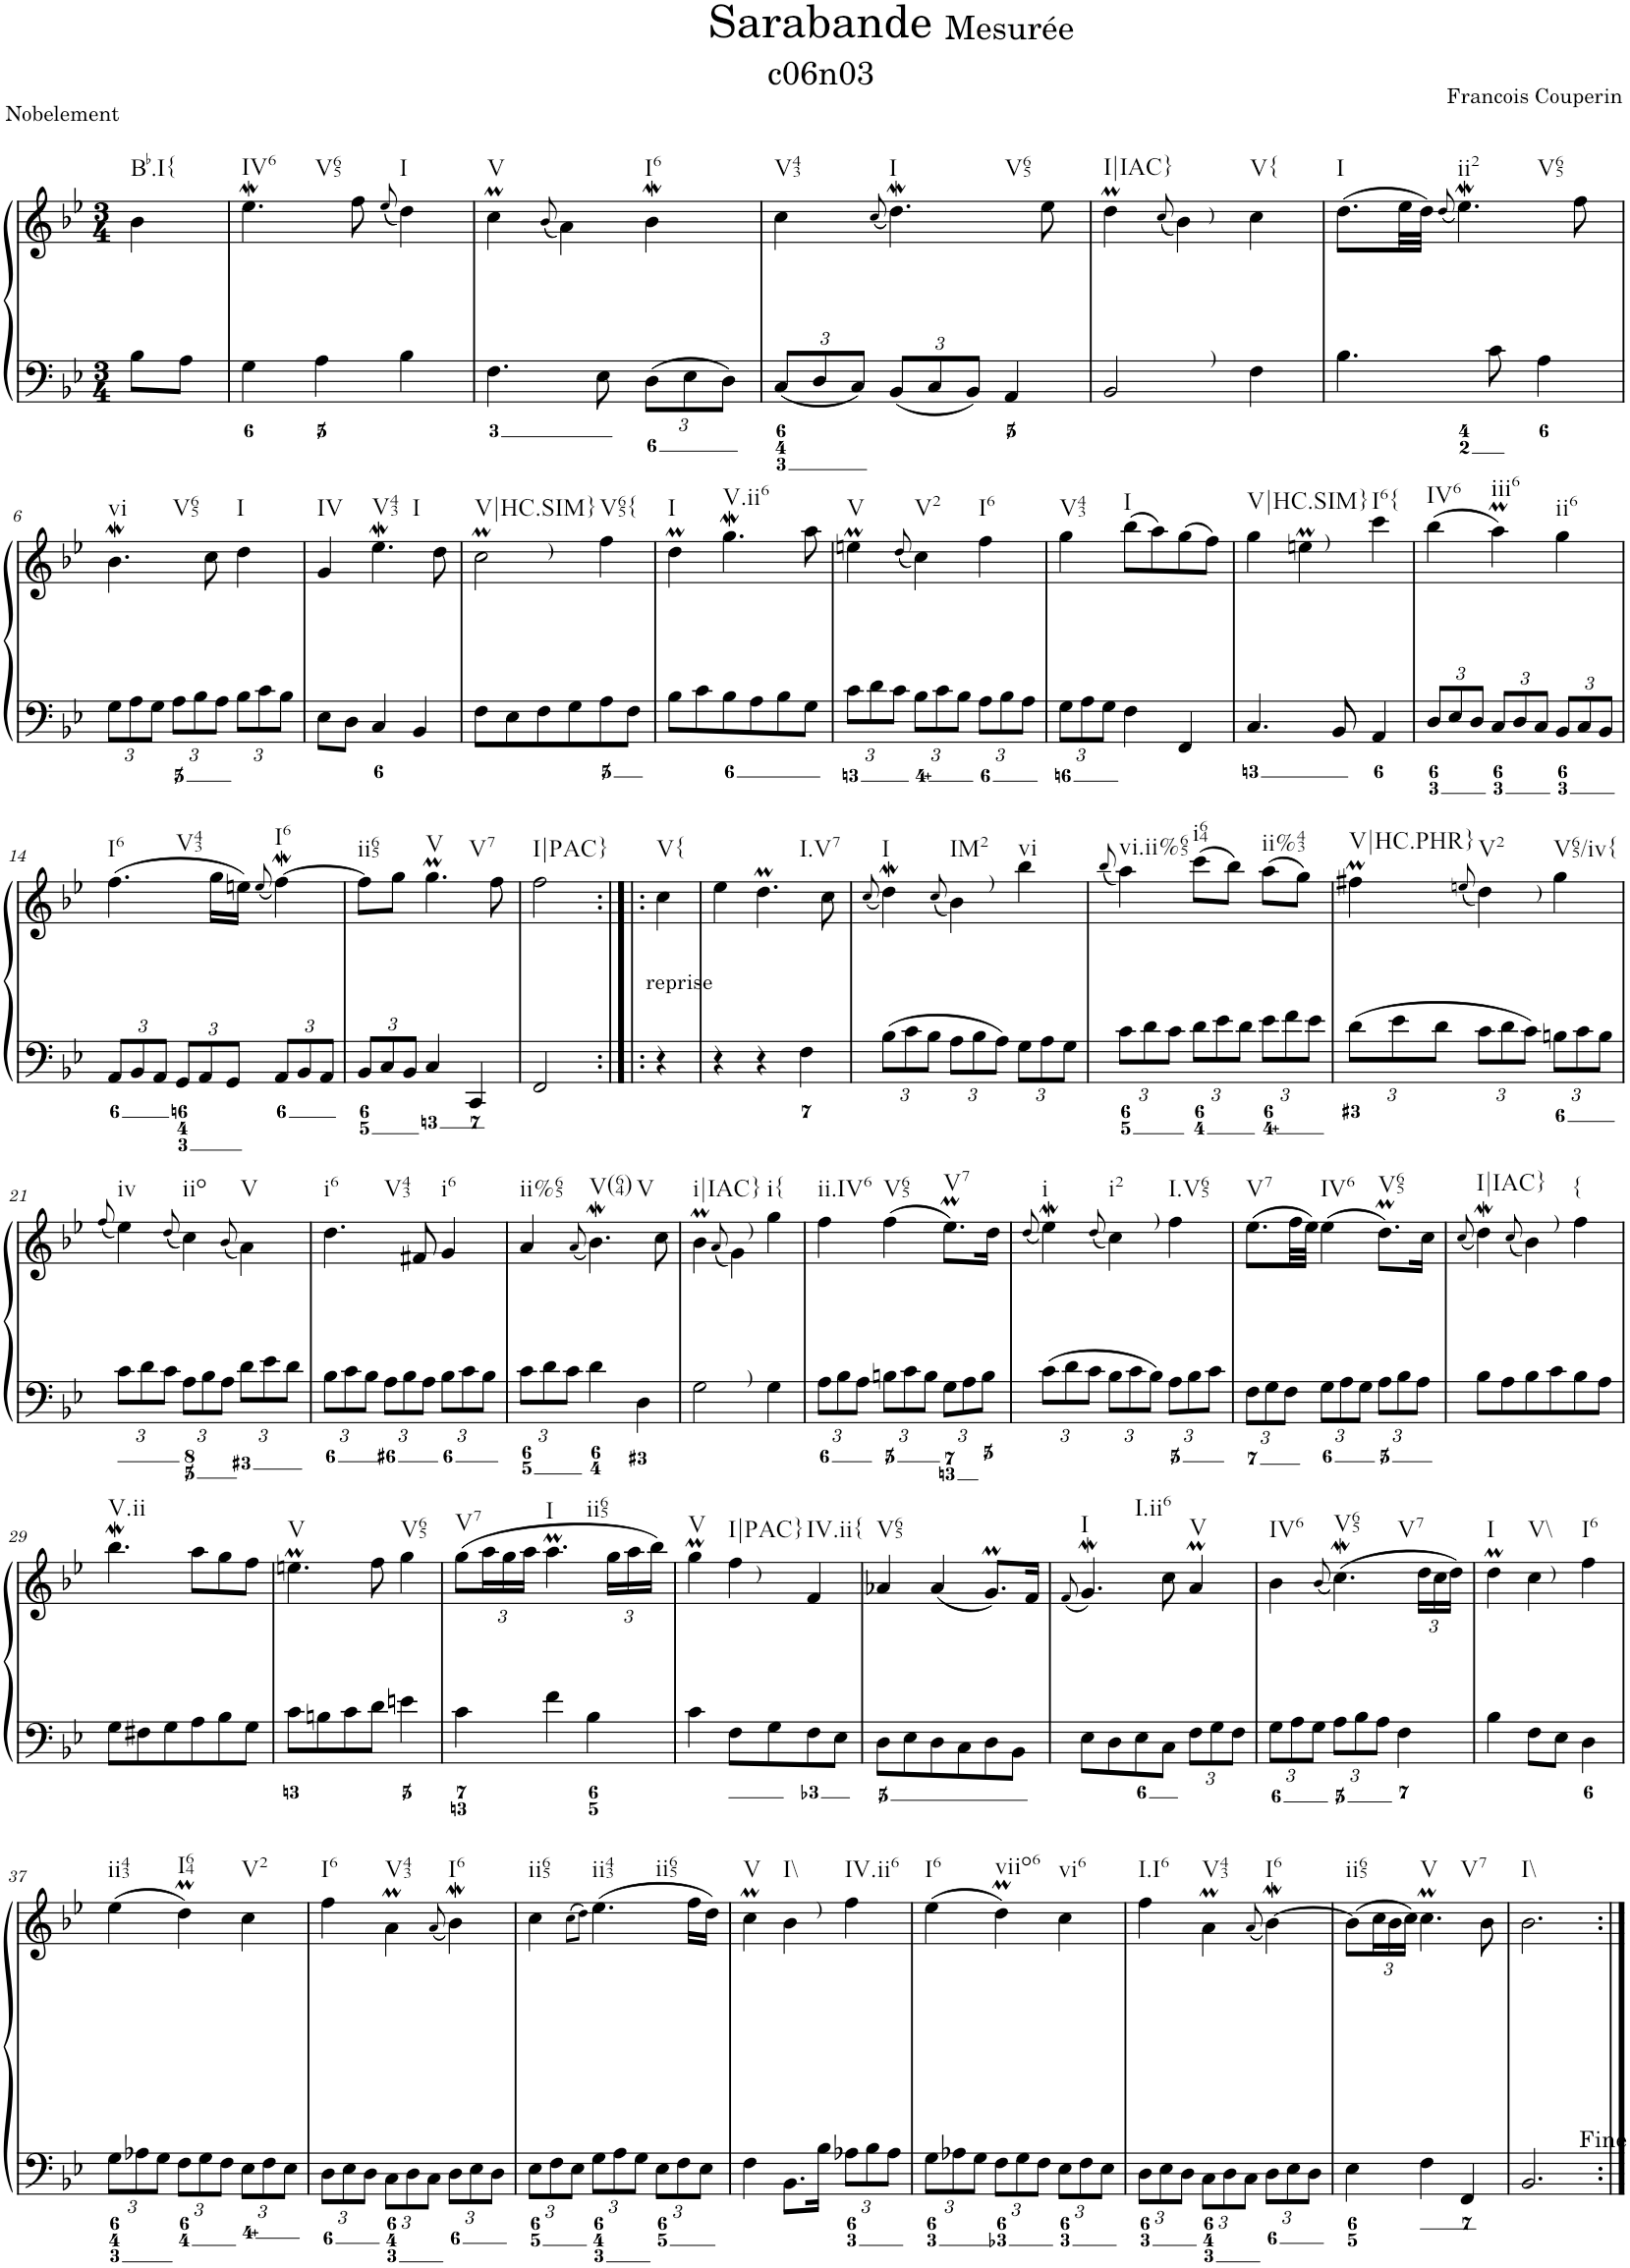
**kern	**kern
*part1	*part1
*staff2	*staff1
*I"Piano	*
*I'Pno.	*
*clefF4	*clefG2
*k[b-e-]	*k[b-e-]
*M3/4	*M3/4
=	=
!	!LO:TX:a:t=Nobelement
!	!LO:TX:b:t=Bb.I{
8B-\L	4b-\
8A\J	.
=1	=1
!	!LO:TX:b:t=IV6
!	!LO:TX:b:t=V65
4G\	4.ee-w\
4A\	.
.	8ff\
.	(8qee-/
!	!LO:TX:b:t=I
4B-\	4dd\)
=2	=2
!	!LO:TX:b:t=V
4.F\	4ccM\
.	(8qb-/
.	4a\)
8E-\	.
*Xbrackettup	*
!	!LO:TX:b:t=I6
12D\L	4b-w\
12E-\	.
12D\J	.
=3	=3
!	!LO:TX:b:t=V43
12C/L	4cc\
12D/	.
12C/J	.
.	(8qcc/
!	!LO:TX:b:t=I
!	!LO:TX:b:t=V65
12BB-/L	4.ddW\)
12C/	.
12BB-/J	.
4AA/	.
.	8ee-\
=4	=4
!	!LO:TX:b:t=I|IAC}
!LO:TX:a:t=)	!
2BB-/	4ddm\
.	(8qcc/
!	!LO:TX:a:t=)
.	4b-\)
!	!LO:TX:b:t=V{
4F\	4cc\
=5	=5
!	!LO:TX:b:t=I
4.B-\	(8.dd\L
.	32ee-\LL
.	32dd\JJJ)
.	(8qdd/
!	!LO:TX:b:t=ii2
!	!LO:TX:b:t=V65
.	4.ee-w\)
8c\	.
4A\	.
.	8ff\
!!LO:LB:g=z
=6	=6
!	!LO:TX:b:t=vi
!	!LO:TX:b:t=V65
12G\L	4.b-w\
12A\	.
12G\J	.
12A\L	.
12B-\	.
.	8cc\
12A\J	.
!	!LO:TX:b:t=I
12B-\L	4dd\
12c\	.
12B-\J	.
=7	=7
!	!LO:TX:b:t=IV
8E-\L	4g/
8D\J	.
!	!LO:TX:b:t=V43
!	!LO:TX:b:t=I
4C/	4.ee-w\
4BB-/	.
.	8dd\
=8	=8
!	!LO:TX:a:t=)
!	!LO:TX:b:t=V|HC.SIM}
8F\L	2ccM\
8E-\	.
8F\	.
8G\	.
!	!LO:TX:b:t=V65{
8A\	4ff\
8F\J	.
=9	=9
!	!LO:TX:b:t=I
8B-\L	4ddm\
8c\	.
!	!LO:TX:b:t=V.ii6
8B-\	4.ggW\
8A\	.
8B-\	.
8G\J	8aa\
=10	=10
!	!LO:TX:b:t=V
12c\L	4eenm\
12d\	.
12c\J	.
.	(8qdd/
!	!LO:TX:b:t=V2
12B-\L	4cc\)
12c\	.
12B-\J	.
!	!LO:TX:b:t=I6
12A\L	4ff\
12B-\	.
12A\J	.
=11	=11
!	!LO:TX:b:t=V43
12G\L	4gg\
12A\	.
12G\J	.
!	!LO:TX:b:t=I
4F\	(8bb-\L
.	8aa\)
4FF/	(8gg\
.	8ff\J)
=12	=12
!	!LO:TX:b:t=V|HC.SIM}
4.C/	4gg\
!	!LO:TX:a:t=)
.	4eenm\
8BB-/	.
!	!LO:TX:b:t=I6{
4AA/	4ccc\
=13	=13
!	!LO:TX:b:t=IV6
12D/L	(4bb-\
12E-/	.
12D/J	.
!	!LO:TX:b:t=iii6
12C/L	4aam\)
12D/	.
12C/J	.
!	!LO:TX:b:t=ii6
12BB-/L	4gg\
12C/	.
12BB-/J	.
!!LO:LB:g=z
=14	=14
!	!LO:TX:b:t=I6
!	!LO:TX:b:t=V43
12AA/L	(4.ff\
12BB-/	.
12AA/J	.
12GG/L	.
12AA/	.
.	16gg\LL
12GG/J	.
.	16een\JJ)
.	(8qee/
!	!LO:TX:b:t=I6
12AA/L	[4ffW\)
12BB-/	.
12AA/J	.
=15	=15
!	!LO:TX:b:t=ii65
12BB-/L	8ff\L]
12C/	.
.	8gg\J
12BB-/J	.
!	!LO:TX:b:t=V
!	!LO:TX:b:t=V7
4C/	4.ggM\
4CC/	.
.	8ff\
=16	=16
!	!LO:TX:b:t=I|PAC}
2FF/	2ff\
=16X1:|!|:	=16X1:|!|:
!	!LO:TX:b:t=reprise
!	!LO:TX:b:t=V{
4r	4cc\
=17	=17
4r	4ee-\
!	!LO:TX:b:t=I.V7
4r	4.ddm\
4F\	.
.	8cc\
=18	=18
.	(8qcc/
!	!LO:TX:b:t=I
12B-\L	4ddW\)
12c\	.
12B-\J	.
.	(8qcc/
!	!LO:TX:a:t=)
!	!LO:TX:b:t=IM2
12A\L	4b-\)
12B-\	.
12A\J	.
!	!LO:TX:b:t=vi
12G\L	4bb-\
12A\	.
12G\J	.
=19	=19
.	(8qbb-/
!	!LO:TX:b:t=vi.ii%65
12c\L	4aa\)
12d\	.
12c\J	.
!	!LO:TX:b:t=i64
12d\L	(8ccc\L
12e-\	.
.	8bb-\J)
12d\J	.
!	!LO:TX:b:t=ii%43
12e-\L	(8aa\L
12f\	.
.	8gg\J)
12e-\J	.
=20	=20
!	!LO:TX:b:t=V|HC.PHR}
12d\L	4ff#Xm\
12e-\	.
12d\J	.
.	(8qeen/
!	!LO:TX:a:t=)
!	!LO:TX:b:t=V2
12c\L	4dd\)
12d\	.
12c\J	.
!	!LO:TX:b:t=V65/iv{
12Bn\L	4gg\
12c\	.
12B\J	.
!!LO:LB:g=z
=21	=21
.	(8qff/
!	!LO:TX:b:t=iv
12c\L	4ee-\)
12d\	.
12c\J	.
.	(8qdd/
!	!LO:TX:b:t=iio
12A\L	4cc\)
12B-\	.
12A\J	.
.	(8qb-/
!	!LO:TX:b:t=V
12d\L	4a\)
12e-\	.
12d\J	.
=22	=22
!	!LO:TX:b:t=i6
!	!LO:TX:b:t=V43
12B-\L	4.dd\
12c\	.
12B-\J	.
12A\L	.
12B-\	.
.	8f#X/
12A\J	.
!	!LO:TX:b:t=i6
12B-\L	4g/
12c\	.
12B-\J	.
=23	=23
!	!LO:TX:b:t=ii%65
12c\L	4a/
12d\	.
12c\J	.
.	(8qa/
!	!LO:TX:b:t=V(64)
!	!LO:TX:b:t=V
4d\	4.b-w\)
4D\	.
.	8cc\
=24	=24
!	!LO:TX:b:t=i|IAC}
!LO:TX:a:t=)	!
2G\	4b-M\
.	(8qa/
!	!LO:TX:a:t=)
.	4g\)
!	!LO:TX:b:t=i{
4G\	4gg\
=25	=25
!	!LO:TX:b:t=ii.IV6
12A\L	4ff\
12B-\	.
12A\J	.
!	!LO:TX:b:t=V65
12Bn\L	(4ff\
12c\	.
12B\J	.
!	!LO:TX:b:t=V7
12G\L	8.ee-M\L)
12A\	.
12B\J	.
.	16dd\Jk
=26	=26
.	(8qdd/
!	!LO:TX:b:t=i
12c\L	4ee-w\)
12d\	.
12c\J	.
.	(8qdd/
!	!LO:TX:a:t=)
!	!LO:TX:b:t=i2
12B-\L	4cc\)
12c\	.
12B-\J	.
!	!LO:TX:b:t=I.V65
12A\L	4ff\
12B-\	.
12c\J	.
=27	=27
!	!LO:TX:b:t=V7
12F\L	(8.ee-\L
12G\	.
12F\J	.
.	32ff\LL
.	32ee-\JJJ)
!	!LO:TX:b:t=IV6
12G\L	(4ee-\
12A\	.
12G\J	.
!	!LO:TX:b:t=V65
12A\L	8.ddm\L)
12B-\	.
12A\J	.
.	16cc\Jk
=28	=28
.	(8qcc/
!	!LO:TX:b:t=I|IAC}
8B-\L	4ddW\)
8A\	.
.	(8qcc/
!	!LO:TX:a:t=)
8B-\	4b-\)
8c\	.
!	!LO:TX:b:t={
8B-\	4ff\
8A\J	.
!!LO:LB:g=z
=29	=29
!	!LO:TX:b:t=V.ii
8G\L	4.bb-w\
8F#X\	.
8G\	.
8A\	8aa\L
8B-\	8gg\
8G\J	8ff\J
=30	=30
!	!LO:TX:b:t=V
8c\L	4.eenm\
8Bn\	.
8c\	.
8d\J	8ff\
!	!LO:TX:b:t=V65
4en\	4gg\
=31	=31
!	!LO:TX:b:t=V7
4c\	(8gg\L
*	*Xbrackettup
.	24aa\L
.	24gg\
.	24aa\JJ
!	!LO:TX:b:t=I
!	!LO:TX:b:t=ii65
4f\	4.aam\
4B-\	.
.	24gg\LL
.	24aa\
.	24bb-\JJ)
=32	=32
!	!LO:TX:b:t=V
4c\	4ggM\
!	!LO:TX:a:t=)
!	!LO:TX:b:t=I|PAC}
8F\L	4ff\
8G\	.
!	!LO:TX:b:t=IV.ii{
8F\	4f/
8E-\J	.
=33	=33
!	!LO:TX:b:t=V65
8D\L	4a-X/
8E-\	.
8D\	(4a-/
8C\	.
8D\	8.gM/L)
8BB-\J	.
.	16f/Jk
=34	=34
.	(8qf/
!	!LO:TX:b:t=I
!	!LO:TX:b:t=I.ii6
8E-\L	4.gW/)
8D\	.
8E-\	.
8C\J	8cc\
!	!LO:TX:b:t=V
12F\L	4am/
12G\	.
12F\J	.
=35	=35
!	!LO:TX:b:t=IV6
12G\L	4b-\
12A\	.
12G\J	.
.	(8qb-/
!	!LO:TX:b:t=V65
!	!LO:TX:b:t=V7
12A\L	(4.ccW\)
12B-\	.
12A\J	.
4F\	.
.	24dd\LL
.	24cc\
.	24dd\JJ)
=36	=36
!	!LO:TX:b:t=I
4B-\	4ddm\
!	!LO:TX:a:t=)
!	!LO:TX:b:t=V\\
8F\L	4cc\
8E-\J	.
!	!LO:TX:b:t=I6
4D\	4ff\
!!LO:LB:g=z
=37	=37
!	!LO:TX:b:t=ii43
12G\L	(4ee-\
12A-X\	.
12G\J	.
!	!LO:TX:b:t=I64
12F\L	4ddm\)
12G\	.
12F\J	.
!	!LO:TX:b:t=V2
12E-\L	4cc\
12F\	.
12E-\J	.
=38	=38
!	!LO:TX:b:t=I6
12D\L	4ff\
12E-\	.
12D\J	.
!	!LO:TX:b:t=V43
12C\L	4am\
12D\	.
12C\J	.
.	(8qa/
!	!LO:TX:b:t=I6
12D\L	4b-w\)
12E-\	.
12D\J	.
=39	=39
!	!LO:TX:b:t=ii65
12E-\L	4cc\
12F\	.
12E-\J	.
.	(8qcc\L
.	8qdd\J)
!	!LO:TX:b:t=ii43
!	!LO:TX:b:t=ii65
12G\L	(4.ee-\
12A\	.
12G\J	.
12E-\L	.
12F\	.
.	16ff\LL
12E-\J	.
.	16dd\JJ)
=40	=40
!	!LO:TX:b:t=V
4F\	4ccM\
!	!LO:TX:a:t=)
!	!LO:TX:b:t=I\\
8.BB-\L	4b-\
16B-\Jk	.
!	!LO:TX:b:t=IV.ii6
12A-X\L	4ff\
12B-\	.
12A-\J	.
=41	=41
!	!LO:TX:b:t=I6
12G\L	(4ee-\
12A-X\	.
12G\J	.
!	!LO:TX:b:t=viio6
12F\L	4ddm\)
12G\	.
12F\J	.
!	!LO:TX:b:t=vi6
12E-\L	4cc\
12F\	.
12E-\J	.
=42	=42
!	!LO:TX:b:t=I.I6
12D\L	4ff\
12E-\	.
12D\J	.
!	!LO:TX:b:t=V43
12C\L	4am\
12D\	.
12C\J	.
.	(8qa/
!	!LO:TX:b:t=I6
12D\L	[4b-w\)
12E-\	.
12D\J	.
=43	=43
!	!LO:TX:b:t=ii65
4E-\	(8b-\L]
.	24cc\L
.	24b-\
.	24cc\JJ)
!	!LO:TX:b:t=V
!	!LO:TX:b:t=V7
4F\	4.ccM\
4FF/	.
.	8b-\
=44	=44
!	!LO:TX:b:t=I\\
2.BB-/	2.b-\
=:|!	=:|!
*-	*-
